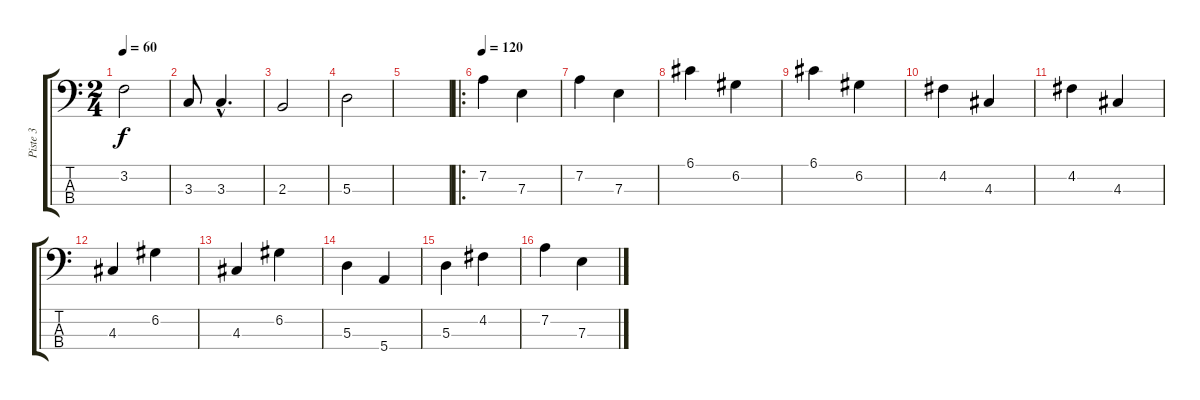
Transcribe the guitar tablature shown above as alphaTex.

\track ("Piste 3" "Piste 3") {instrument fretlessbass}
\staff {score tabs}
\tuning (G2 D2 A1 E1) {hide}
\ts (2 4)
\tempo 60
\clef f4
\ks c
3.2.2{dy f} |
3.3.8 3.3{hac}.4{d} |
2.3.2 |
5.3.2 |
|
\ro
\tempo 135
\tempo 120
7.2.4 7.3.4 |
7.2.4 7.3.4 |
6.1.4 6.2.4 |
6.1.4 6.2.4 |
4.2.4 4.3.4 |
4.2.4 4.3.4 |
4.3.4 6.2.4 |
4.3.4 6.2.4 |
5.3.4 5.4.4 |
5.3.4 4.2.4 |
7.2.4 7.3.4
